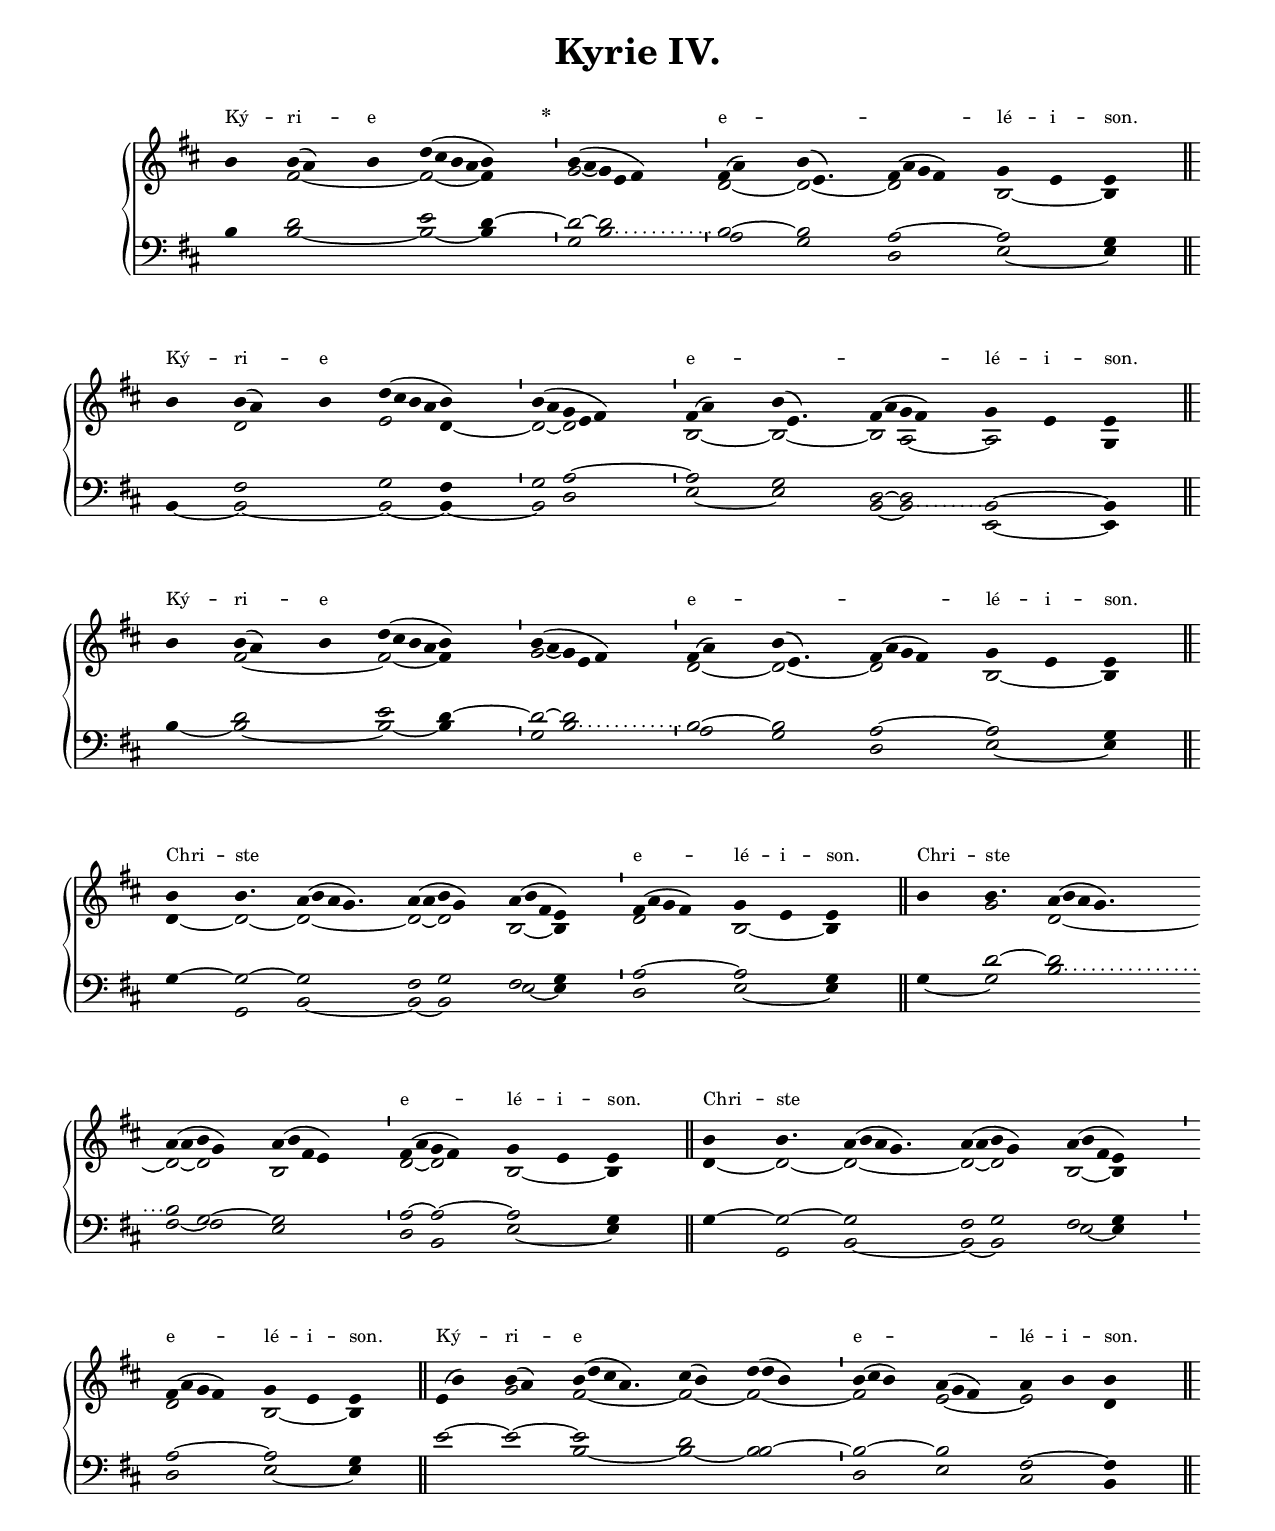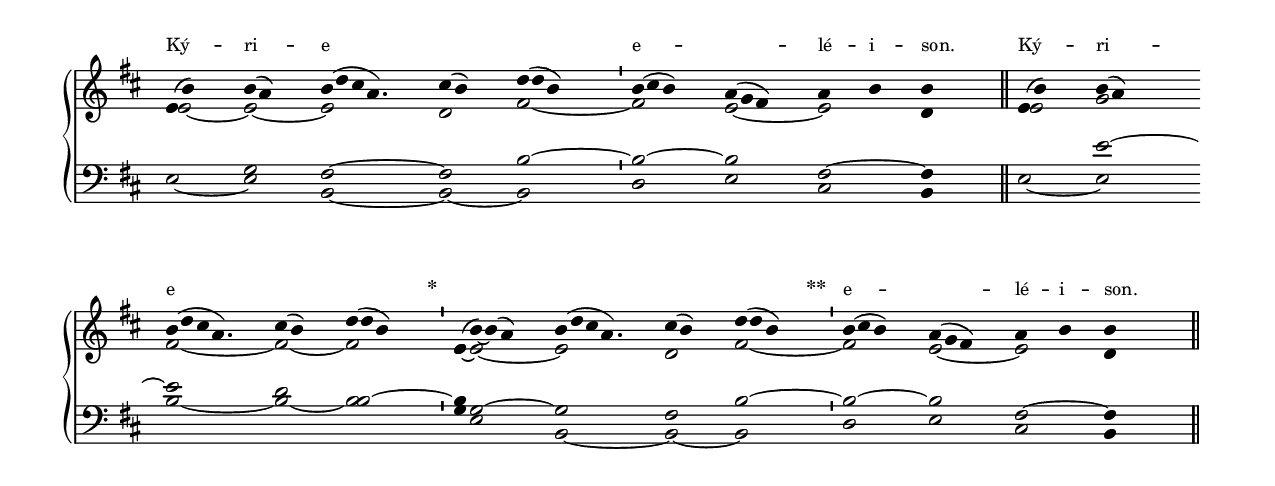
\version "2.18"
\include "gregorian.ly"
\include "noh2.ily"

%Page reference: page v.23
%(volume.page)

global = {
 \key b \minor
 \cadenzaOn 
 \override Glissando #'thickness = #2.0
}

\header {
  title = \markup \center-column {"Kyrie IV." \vspace #1 }
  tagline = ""
  composer = ""
}

\paper {
 #(include-special-characters)
  oddHeaderMarkup = \markup \fill-line {
    \line {}
    \center-column {
      \on-the-fly #first-page     " "
      \on-the-fly #not-first-page ""
    }
    \line { \on-the-fly #print-page-number-check-first \fromproperty #'page:page-number-string }
  }
  evenHeaderMarkup = \markup \fill-line {
    \line { \on-the-fly #print-page-number-check-first \fromproperty #'page:page-number-string }
    \center-column { "" }
    \line {}
  }
}

chantText = \lyricmode {
Ký -- ri -- e _ 
\set stanza = " * " _ e -- _ _ lé -- i -- son. 
Ký -- ri -- e _ _ e -- _ _ lé -- i -- son. 
Ký -- ri -- e _ _ e -- _ _ lé -- i -- son. 
Chri -- ste _ _ _ e -- lé -- i -- son. 
Chri -- ste _ _ _ e -- lé -- i -- son. 
Chri -- ste _ _ _ e -- lé -- i -- son. 
Ký -- ri -- e _ _ e -- _ lé -- i -- son. 
Ký -- ri -- e _ _ e -- _ lé -- i -- son. 
Ký -- ri -- e _ _ 
\set stanza = " * " _ _ _ _ 
\set stanza = " ** "  e -- _ lé -- i -- son. }

chantMusic = {
\tieDown   b'4 b'4 ( a'4) b'4 d''4 ( cis''4 b'4 a'4 b'4) \divisioMinima
 b'4 ( a'4 g'4 e'4 fis'4) \divisioMinima
 fis'4 ( a'4) b'4 ( e'4.) fis'4 ( a'4 g'4 fis'4) g'4 e'4 e'4 \finalis
 \forceBreak
 b'4 b'4 ( a'4) b'4 d''4 ( cis''4 b'4 a'4 b'4) \divisioMinima
 b'4 ( a'4 g'4 e'4 fis'4) \divisioMinima
 fis'4 ( a'4) b'4 ( e'4.) fis'4 ( a'4 g'4 fis'4) g'4 e'4 e'4 \finalis
 \forceBreak
 b'4 b'4 ( a'4) b'4 d''4 ( cis''4 b'4 a'4 b'4) \divisioMinima
 b'4 ( a'4 g'4 e'4 fis'4) \divisioMinima
 fis'4 ( a'4) b'4 ( e'4.) fis'4 ( a'4 g'4 fis'4) g'4 e'4 e'4 \finalis
 \forceBreak
 b'4 b'4. a'4 ( b'4 a'4 g'4.) a'4 ( a'4 b'4 g'4) a'4 ( b'4 fis'4 e'4) \divisioMinima
 fis'4 ( a'4 g'4 fis'4) g'4 e'4 e'4 \finalis
 b'4 b'4. a'4 ( b'4 a'4 g'4.) \forceBreak
 a'4 ( a'4 b'4 g'4) a'4 ( b'4 fis'4 e'4) \divisioMinima
 fis'4 ( a'4 g'4 fis'4) g'4 e'4 e'4 \finalis
 b'4 b'4. a'4 ( b'4 a'4 g'4.) a'4 ( a'4 b'4 g'4) a'4 ( b'4 fis'4 e'4) \divisioMinima
 \forceBreak
 fis'4 ( a'4 g'4 fis'4) g'4 e'4 e'4 \finalis
 e'4 ( b'4) b'4 ( a'4) b'4 ( d''4 cis''4 a'4.) cis''4 ( b'4) d''4 ( d''4 b'4) \divisioMinima
 b'4 ( cis''4 b'4) a'4 ( g'4 fis'4) a'4 b'4 b'4 \finalis
 \forceBreak
 e'4 ( b'4) b'4 ( a'4) b'4 ( d''4 cis''4 a'4.) cis''4 ( b'4) d''4 ( d''4 b'4) \divisioMinima
 b'4 ( cis''4 b'4) a'4 ( g'4 fis'4) a'4 b'4 b'4 \finalis
 e'4 ( b'4) b'4 ( a'4) \forceBreak
 b'4 ( d''4 cis''4 a'4.) cis''4 ( b'4) d''4 ( d''4 b'4) \divisioMinima
 e'4 ( b'4) ~ b'4 ( a'4) b'4 ( d''4 cis''4 a'4.) cis''4 ( b'4) d''4 ( d''4 b'4) \divisioMinima
 b'4 ( cis''4 b'4) a'4 ( g'4 fis'4) a'4 b'4 b'4 \finalis

}

altoMusic = {
r4 fis'2*3/2 ~ fis'2*4/2 ~ fis'4 \divisioMinima
g'2 ~ g'4 r2 \divisioMinima
d'2 ~ d'2*5/4 ~ d'2*4/2 b2 ~ b4 \finalis
r4 d'2*3/2 e'2*4/2 d'4 ~ \divisioMinima
d'2 ~ d'2*3/2 \divisioMinima
b2 ~ b2*5/4 ~ b2 a2 ~ a2 g4 \finalis
r4 fis'2*3/2 ~ fis'2*4/2 ~ fis'4 \divisioMinima
g'2 ~ g'4 r2 \divisioMinima
d'2 ~ d'2*5/4 ~ d'2*4/2 b2 ~ b4 \finalis
d'4 ~ d'2*3/4 ~ d'2*9/4 ~ d'2 ~ d'2 b2*3/2 ~ b4 \divisioMinima
d'2*4/2 b2 ~ b4 \finalis
r4 g'2*3/4 d'2*9/4 ~ d'2 ~ d'2 b2*4/2 \divisioMinima
d'2 ~ d'2 b2 ~ b4 \finalis
d'4 ~ d'2*3/4 ~ d'2*9/4 ~ d'2 ~ d'2 b2*3/2 ~ b4 \divisioMinima
d'2*4/2 b2 ~ b4 \finalis
r2 g'2 fis'2*9/4 ~ fis'2 ~ fis'2*3/2 ~ \divisioMinima
fis'2*3/2 e'2*3/2 ~ e'2 d'4 \finalis
e'2 ~ e'2 ~ e'2*9/4 d'2 fis'2*3/2 ~ \divisioMinima
fis'2*3/2 e'2*3/2 ~ e'2 d'4 \finalis
e'2 g'2 fis'2*9/4 ~ fis'2 ~ fis'2*3/2 \divisioMinima
e'4 ~ e'2*3/2 ~ e'2*9/4 d'2 fis'2*3/2 ~ \divisioMinima
fis'2*3/2 e'2*3/2 ~ e'2 d'4 \finalis
}

tenorMusic = {
b4 d'2*3/2 e'2*4/2 d'4 ~ \divisioMinima
d'2 ~ d'2*3/2 \divisioMinima
b2 ~ b2*5/4 a2*4/2 ~ a2 g4 \finalis
r4 fis2*3/2 g2*4/2 fis4 \divisioMinima
g2 a2*3/2 ~ \divisioMinima
a2 g2*5/4 d2 ~ d2 b,2 ~ b,4 \finalis
r4 d'2*3/2 e'2*4/2 d'4 ~ \divisioMinima
d'2 ~ d'2*3/2 \divisioMinima
b2 ~ b2*5/4 a2*4/2 ~ a2 g4 \finalis
g4 ~ g2*3/4 ~ g2*9/4 fis2 g2 fis2*3/2 g4 \divisioMinima
a2*4/2 ~ a2 g4 \finalis
r4 d'2*3/4 ~ d'2*9/4 b2 g2 ~ g2*4/2 \divisioMinima
a2 ~ a2 ~ a2 g4 \finalis
g4 ~ g2*3/4 ~ g2*9/4 fis2 g2 fis2*3/2 g4 \divisioMinima
a2*4/2 ~ a2 g4 \finalis
e'2 ~ e'2 ~ e'2*9/4 d'2 \shiftRight b2*3/2 ~ \divisioMinima
b2*3/2 ~ b2*3/2 fis2 ~ fis4 \finalis
r2 g2 fis2*9/4 ~ fis2 b2*3/2 ~ \divisioMinima
b2*3/2 ~ b2*3/2 fis2 ~ fis4 \finalis
r2 e'2 ~ e'2*9/4 d'2 \shiftRight b2*3/2 ~ \divisioMinima
b4 g2*3/2 ~ g2*9/4 fis2 b2*3/2 ~ \divisioMinima
b2*3/2 ~ b2*3/2 fis2 ~ fis4 \finalis
}

bassMusic = {
r4 b2*3/2 ~ b2*4/2 ~ b4 \divisioMinima
g2 b2*3/2 \divisioMinima
a2 g2*5/4 d2*4/2 e2 ~ e4 \finalis
b,4 ~ b,2*3/2 ~ b,2*4/2 ~ b,4 ~ \divisioMinima
b,2 d2*3/2 \divisioMinima
e2 ~ e2*5/4 b,2 ~ b,2 e,2 ~ e,4 \finalis
b4 ~ b2*3/2 ~ b2*4/2 ~ b4 \divisioMinima
g2 b2*3/2 \divisioMinima
a2 g2*5/4 d2*4/2 e2 ~ e4 \finalis
r4 g,2*3/4 b,2*9/4 ~ b,2 ~ b,2 e2*3/2 ~ e4 \divisioMinima
d2*4/2 e2 ~ e4 \finalis
g4 ~ g2*3/4 b2*9/4 fis2 ~ fis2 e2*4/2 \divisioMinima
d2 b,2 e2 ~ e4 \finalis
r4 g,2*3/4 b,2*9/4 ~ b,2 ~ b,2 e2*3/2 ~ e4 \divisioMinima
d2*4/2 e2 ~ e4 \finalis
r2*4/2 b2*9/4 ~ b2 ~ b2*3/2 \divisioMinima
d2*3/2 e2*3/2 cis2 b,4 \finalis
e2 ~ e2 b,2*9/4 ~ b,2 ~ b,2*3/2 \divisioMinima
d2*3/2 e2*3/2 cis2 b,4 \finalis
e2 ~ e2 b2*9/4 ~ b2 ~ b2*3/2 \divisioMinima
g4 e2*3/2 b,2*9/4 ~ b,2 ~ b,2*3/2 \divisioMinima
d2*3/2 e2*3/2 cis2 b,4 \finalis
}

voiceLines = {
\voiceLineStyle


s2*11/2
\allowVoiceLineBreak
\voiceLine "down" "down" b2*3/2 b2*1/2


s2*31/2
\allowVoiceLineBreak
\voiceLine "down" "down" b,2*2/2 b,2*1/2


s2*13/2
\allowVoiceLineBreak
\voiceLine "down" "down" b2*3/2 b2*1/2


s2*35/2
\allowVoiceLineBreak
\voiceLine "down" "down" b2*9/4 b2*1/2


s2*189/4
\allowVoiceLineBreak
\voiceLine "down" "down" g2*1/2 g2*1/2


}

\score{
  <<
    \new Lyrics
    \new GrandStaff <<
      \set GrandStaff.autoBeaming = ##f
      \set GrandStaff.instrumentName = \markup \center-column {
        ""
      }
      \new Staff = up <<
        \new Voice = "chant" {
          \voiceOne \global \chantMusic
        }
        \new Voice {
          \voiceTwo \global \altoMusic
        }
      >>

      \new Staff = down <<
        \clef bass
        \new Voice {
          \voiceOne \global \tenorMusic
        }
        \new Voice {
          \voiceTwo \global \bassMusic
        }
	\new Voice {
        \voiceThree \global \voiceLines
        }
      >>
    >>
    \context Lyrics {
      \lyricsto chant {
      \chantText
    }
    }
  >>
  \layout{
  }
  
}
